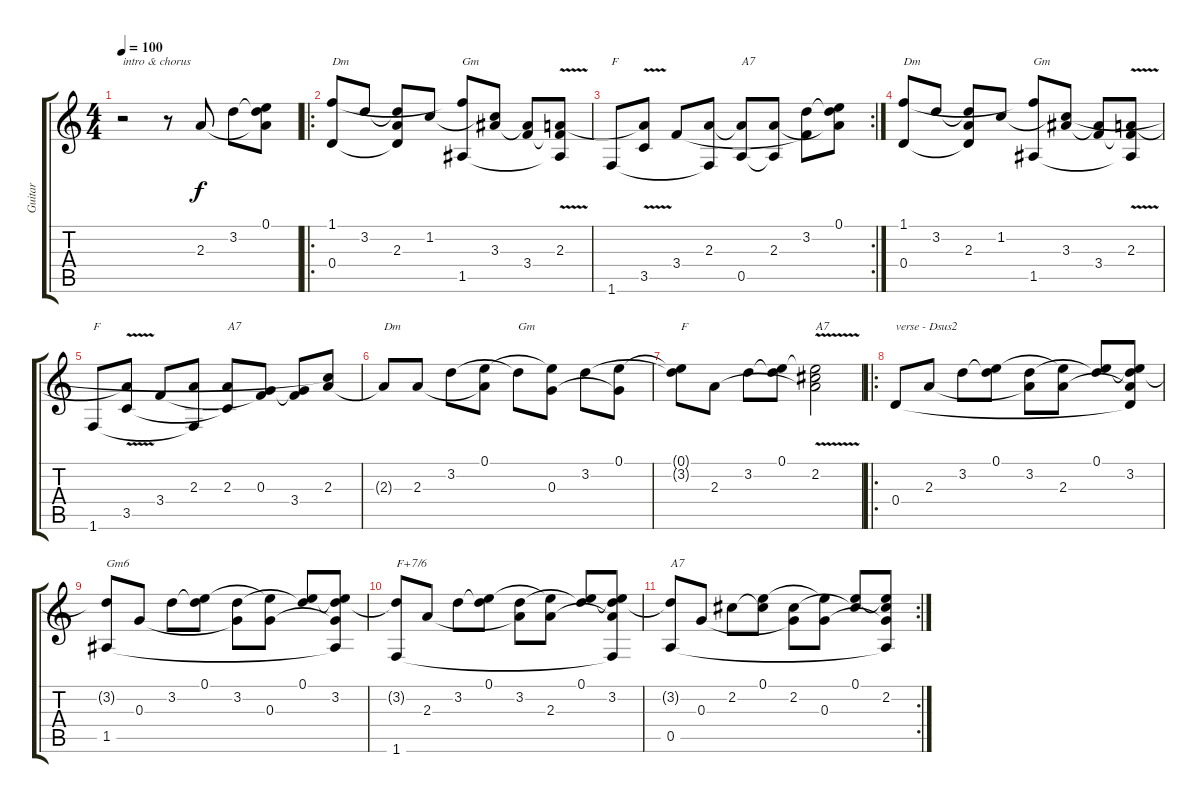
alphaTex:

\track ("Guitar" "Guitar") {instrument acousticguitarnylon}
\staff {score tabs}
\tuning (E4 B3 G3 D3 A2 E2) {hide}
\ts (4 4)
\tempo 100
\clef g2
\ks c
r.2{txt "intro & chorus" dy f instrument acousticguitarnylon} r.8 2.3.8 3.2.8 (0.1 3.2{t} 2.3{t}).8 |
\ro
(1.1 0.4).8{txt "Dm"} 3.2.8 (3.2{t} 2.3 0.4{t}).8 1.2.8 (1.1{t} 1.5).8{txt "Gm"} (1.2{t} 3.3).8 (3.3{t} 3.4).8 (2.3{v} 3.4{t} 1.5{t}).8 |
\rc 2
1.6.8{txt "F"} (2.3{t} 3.5).8 3.4.8 (2.3 1.6{t}).8 (2.3{t} 0.5).8{txt "A7"} (2.3 0.5{t}).8 (3.2 3.4{t}).8 (0.1 3.2{t} 2.3{t}).8 |
(1.1 0.4).8{txt "Dm"} 3.2.8 (3.2{t} 2.3 0.4{t}).8 1.2.8 (1.1{t} 1.5).8{txt "Gm"} (1.2{t} 3.3).8 (3.3{t} 3.4).8 (2.3{v} 3.4{t} 1.5{t}).8 |
1.6.8{txt "F"} (2.3{t} 3.5).8 3.4.8 (2.3 1.6{t}).8 (2.3 3.5{t}).8{txt "A7"} (0.3 3.4{t}).8 (0.3{t} 3.4).8 (1.2{t} 2.3).8 |
2.3{t}.8{txt "Dm"} 2.3.8 3.2.8 (0.1 2.3{t}).8 3.2{t}.8{txt "Gm"} (0.1{t} 0.3).8 3.2.8 (0.1 0.3{t}).8 |
(0.1{t} 3.2{t}).8{txt "F"} 2.3.8 3.2.8 (0.1 3.2{t}).8 (0.1{t} 2.2{v} 2.3{t}).2{txt "A7"} |
\ro
0.4.8{txt "verse - Dsus2"} 2.3.8 3.2.8 (0.1 3.2{t}).8 (3.2 2.3{t}).8 (0.1{t} 2.3).8 (0.1 3.2{t}).8 (0.1{t} 3.2 2.3{t} 0.4{t}).8 |
(3.2{t} 1.5).8{txt "Gm6"} 0.3.8 3.2.8 (0.1 3.2{t}).8 (3.2 0.3{t}).8 (0.1{t} 0.3).8 (0.1 3.2{t}).8 (0.1{t} 3.2 0.3{t} 1.5{t}).8 |
(3.2{t} 1.6).8{txt "F+7/6"} 2.3.8 3.2.8 (0.1 3.2{t}).8 (3.2 2.3{t}).8 (0.1{t} 2.3).8 (0.1 3.2{t}).8 (0.1{t} 3.2 2.3{t} 1.6{t}).8 |
\rc 2
(3.2{t} 0.5).8{txt "A7"} 0.3.8 2.2.8 (0.1 2.2{t}).8 (2.2 0.3{t}).8 (0.1{t} 0.3).8 (0.1 2.2{t}).8 (0.1{t} 2.2 0.3{t} 0.5{t}).8
